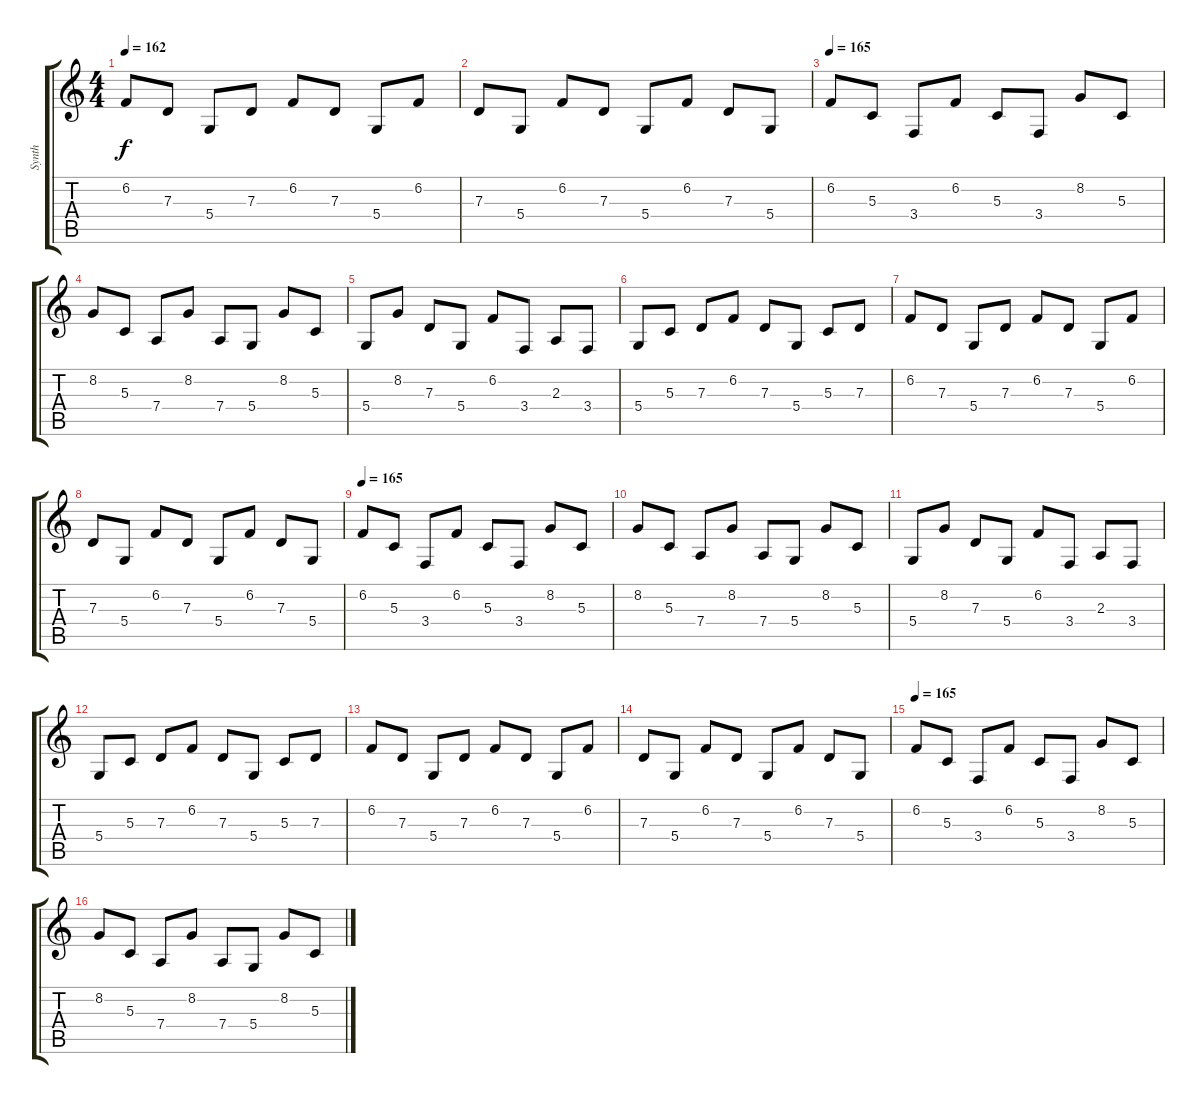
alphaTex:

\track ("Synth" "Synth") {instrument lead8bassandlead}
\staff {score tabs}
\tuning (E4 B3 G3 D3 A2 D2) {hide}
\ts (4 4)
\tempo 162
\clef g2
\ks c
6.2.8{dy f} 7.3.8 5.4.8 7.3.8 6.2.8 7.3.8 5.4.8 6.2.8 |
7.3.8 5.4.8 6.2.8 7.3.8 5.4.8 6.2.8 7.3.8 5.4.8 |
\tempo 165
6.2.8{instrument orchestralharp} 5.3.8 3.4.8 6.2.8 5.3.8 3.4.8 8.2.8 5.3.8 |
8.2.8 5.3.8 7.4.8 8.2.8 7.4.8 5.4.8 8.2.8 5.3.8 |
5.4.8 8.2.8 7.3.8 5.4.8 6.2.8 3.4.8 2.3.8 3.4.8 |
5.4.8 5.3.8 7.3.8 6.2.8 7.3.8 5.4.8 5.3.8 7.3.8 |
6.2.8 7.3.8 5.4.8 7.3.8 6.2.8 7.3.8 5.4.8 6.2.8 |
7.3.8 5.4.8 6.2.8 7.3.8 5.4.8 6.2.8 7.3.8 5.4.8 |
\tempo 165
6.2.8{instrument orchestralharp} 5.3.8 3.4.8 6.2.8 5.3.8 3.4.8 8.2.8 5.3.8 |
8.2.8 5.3.8 7.4.8 8.2.8 7.4.8 5.4.8 8.2.8 5.3.8 |
5.4.8 8.2.8 7.3.8 5.4.8 6.2.8 3.4.8 2.3.8 3.4.8 |
5.4.8 5.3.8 7.3.8 6.2.8 7.3.8 5.4.8 5.3.8 7.3.8 |
6.2.8 7.3.8 5.4.8 7.3.8 6.2.8 7.3.8 5.4.8 6.2.8 |
7.3.8 5.4.8 6.2.8 7.3.8 5.4.8 6.2.8 7.3.8 5.4.8 |
\tempo 165
6.2.8{instrument orchestralharp} 5.3.8 3.4.8 6.2.8 5.3.8 3.4.8 8.2.8 5.3.8 |
8.2.8 5.3.8 7.4.8 8.2.8 7.4.8 5.4.8 8.2.8 5.3.8
